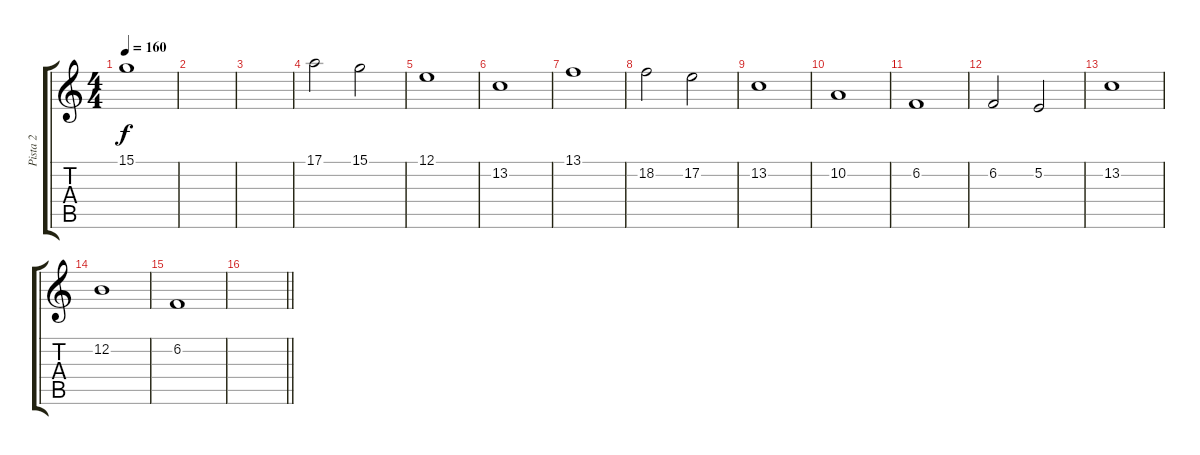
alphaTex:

\track ("Pista 2" "Pista 2") {instrument brightacousticpiano}
\staff {score tabs}
\tuning (E4 B3 G3 D3 A2 E2) {hide}
\ts (4 4)
\tempo 160
\clef g2
\ks c
15.1.1{dy f} |
|
|
17.1.2 15.1.2 |
12.1.1 |
13.2.1 |
13.1.1 |
18.2.2 17.2.2 |
13.2.1 |
10.2.1 |
6.2.1 |
6.2.2 5.2.2 |
13.2.1 |
12.2.1 |
6.2.1 |
\barLineRight lightlight
